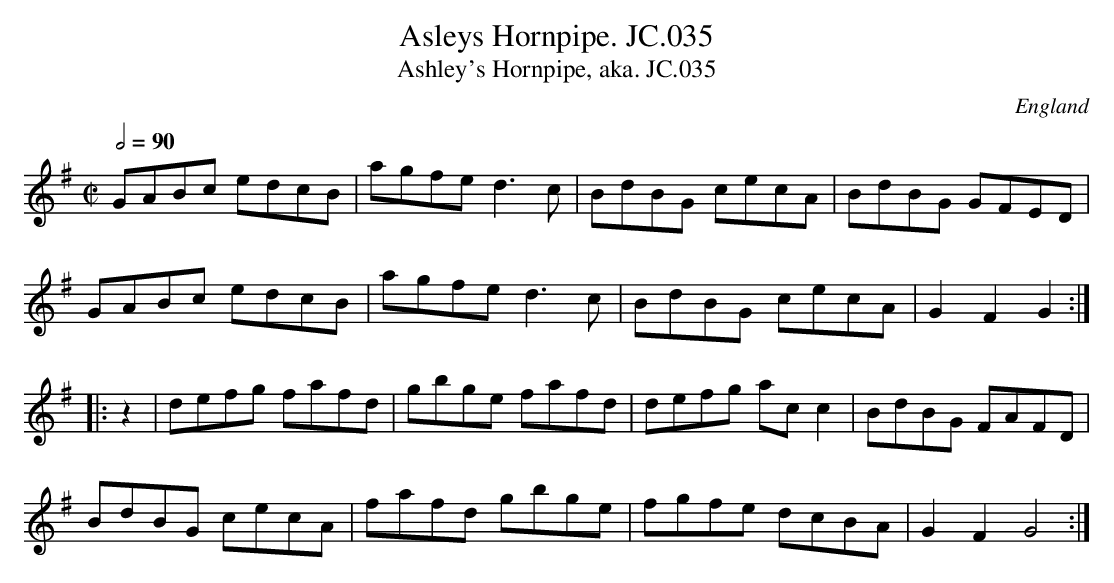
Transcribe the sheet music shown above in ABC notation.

X:1
T:Asleys Hornpipe. JC.035
T:Ashley's Hornpipe, aka. JC.035
O:England
M:C|
L:1/8
Q:2/4=90
K:G
GABc edcB|\
agfed3c|BdBG cecA|BdBG GFED|!
GABc edcB|agfed3c|BdBG cecA|G2F2G2:|!
|:z2|defg fafd|gbge fafd|defg acc2|BdBG FAFD|!
BdBG cecA|fafd gbge|fgfe dcBA|G2F2G4:|]
